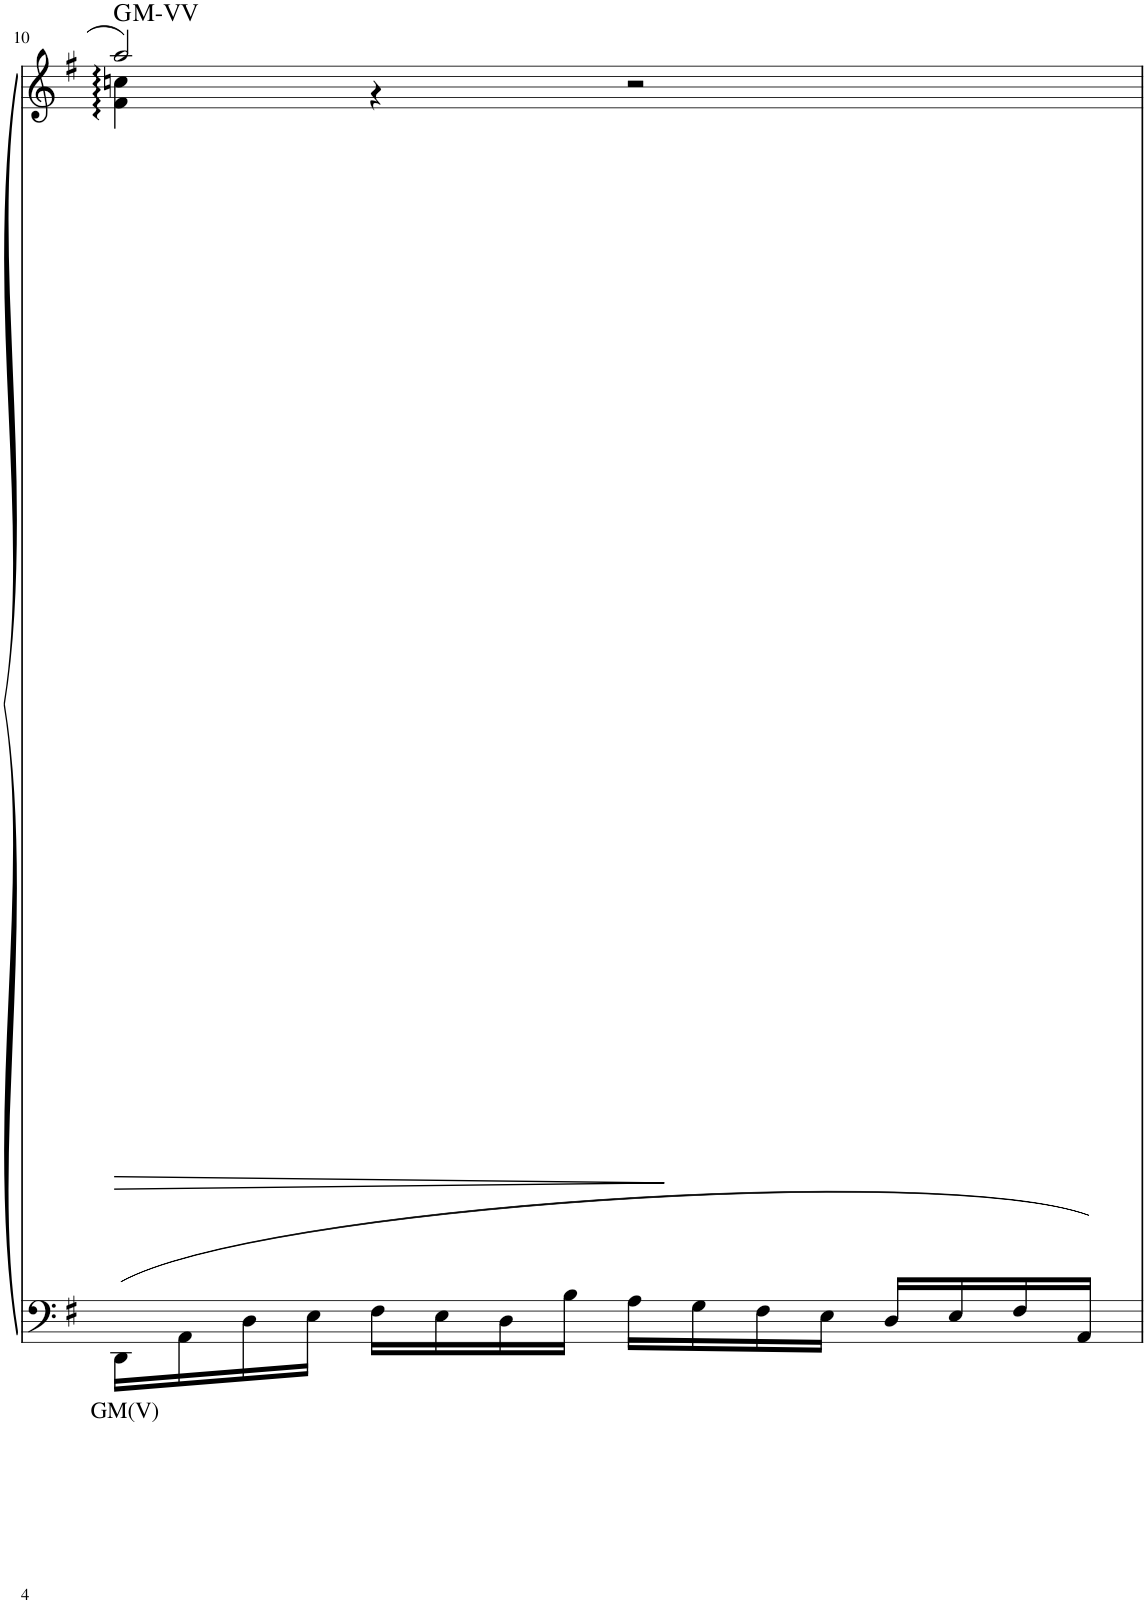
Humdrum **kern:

**kern	**text	**kern	**dynam	**harte
*part1	*part1	*part1	*part1	*part1
*staff2	*staff2	*staff1	*staff1/2	*
*I"Piano	*	*	*	*
*I'Pno	*	*	*	*
!!LO:PB:g=z
*clefF4	*	*clefG2	*	*
*k[f#]	*	*k[f#]	*	*
*M4/4	*	*M4/4	*	*
*met(c|)	*	*met(c|)	*	*
=10	=10	=10	=10	=10
!	!LO:LY:b	!	!LO:HP:b	!LO:H:kt=M
*	*	*^	*	*
16DD\LL	GM(V)	2aa/	4f#\ 4ccn\	>	G:maj
16AA\	.	.	.	.	.
16D\	.	.	.	.	.
16E\JJ	.	.	.	.	.
16F#\LL	.	.	4r	.	.
16E\	.	.	.	.	.
16D\	.	.	.	.	.
16B\JJ	.	.	.	.	.
16A\LL	.	2r	2ryy	]	.
16G\	.	.	.	.	.
16F#\	.	.	.	.	.
16E\JJ	.	.	.	.	.
16D/LL	.	.	.	.	.
16E/	.	.	.	.	.
16F#/	.	.	.	.	.
16AA/JJ	.	.	.	.	.
*	*	*v	*v	*	*
=	=	=	=	=
*-	*-	*-	*-	*-
